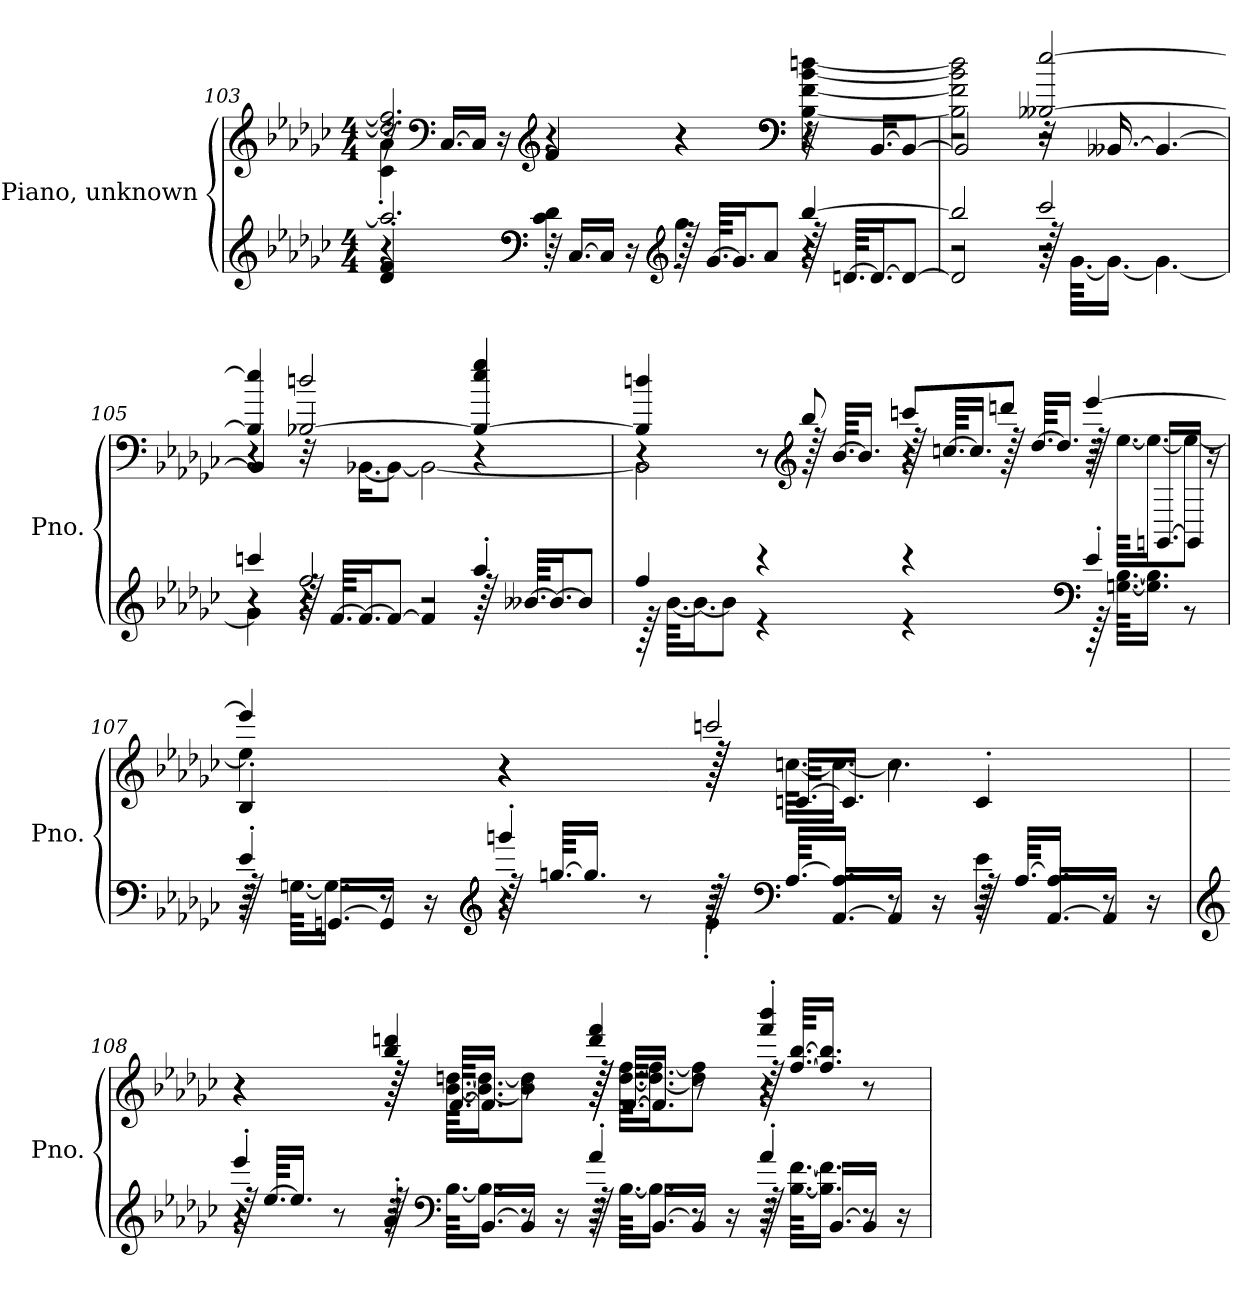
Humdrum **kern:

**kern	**kern
*part1	*part1
*staff2	*staff1
*I"Piano, unknown	*
*I'Pno.	*
!!LO:LB:g=z
*clefG2	*clefG2
*k[b-e-a-d-g-c-]	*k[b-e-a-d-g-c-]
*M4/4	*M4/4
=103	=103
*^	*^
*	*^	*	*^
2.aa-/]	4r	4d-/' 4f/'	2.dd-/] 2.ff/]	4c-\' 4a-\'	32r
*	*	*	*clefF4	*	*
.	.	.	.	.	[16.C-/LL
.	.	.	.	.	16C-/JJ]
.	.	.	.	.	16r
*clefF4	*	*	*clefG2	*	*
.	4c-\' 4d-\'	32r	.	4r	4f/
.	.	[16.C-/LL	.	.	.
.	.	16C-/JJ]	.	.	.
.	.	16r	.	.	.
*clefG2	*	*	*	*	*
.	4gg-'\	128r	.	4r	4r
.	.	[64.g-/KKLL	.	.	.
.	.	16.g-/J]	.	.	.
.	.	8a-/J	.	.	.
*	*	*	*clefF4	*	*
[4bb-/	4r	128r	4r	[4B-\ [4f\ [4b-\ [4ddn\	32r
.	.	[64.dn/KKLL	.	.	.
.	.	16.d/J_	.	.	[16.BB-/KL
.	.	8d/J_	.	.	8BB-/J_
=104	=104	=104	=104	=104	=104
2bb-/]	2r	2d/]	2r	2B-\] 2f\] 2b-\] 2dd\]	2BB-/]
2ccc-/	128r	2r	[2B--X/ [2ee-/	2r	32r
.	[64.g-\KKLL	.	.	.	.
.	16.g-\JJ_	.	.	.	[16.BB--X/
.	4.g-\_	.	.	.	4.BB--/_
!!LO:PB:g=z	!!	!!
=105	=105	=105	=105	=105	=105
4r	4g-\]	4cccn/	4B--/] 4ee-/]	4r	4BB--/]
2ff/	4r	128r	2ddn/	32r	[2B-X/
.	.	[64.f/KKLL	.	.	.
.	.	16.f/J_	.	[16.BB-X\KL	.
.	.	8f/J_	.	8BB-\J_	.
.	2r	4f/]	.	2BB-\_	.
4aa-'/	.	128r	4r	.	4B-/_ 4ee-/ 4gg-/
.	.	[64.b--X/KKLL	.	.	.
.	.	16.b--/J_	.	.	.
.	.	8b--/J]	.	.	.
*	*v	*v	*	*	*
!!LO:LB:g=z	!!	!!
=106	=106	=106	=106	=106
4ff/	128r	4r	2BB-\]	4B-/] 4ddn/
.	[64.b-\KKLL	.	.	.
.	16.b-\J_	.	.	.
.	8b-\J]	.	.	.
4r	4r	8r	.	8r
*	*	*clefG2	*	*
.	.	8bb-/	.	128r
.	.	.	.	[64.b-/KKLL
.	.	.	.	16.b-/JJ]
4r	4r	8cccn/L	4r	128r
.	.	.	.	[64.ccn/KKLL
.	.	.	.	16.cc/JJ]
.	.	8dddn/J	.	128r
.	.	.	.	[64.dd/KKLL
.	.	.	.	16.dd/JJ]
*clefF4	*	*	*	*
4e-'/	128r	[4eee-/	128r	32r
.	[64.Gn\ [64.B-\KKLL	.	[64.ee-\KKLL	.
.	16.G\] 16.B-\]JJ	.	16.ee-\J_	[16.GGn/LL
.	8r	.	8ee-\J_	16GG/JJ]
.	.	.	.	16r
!!LO:LB:g=z	!!	!!
=107	=107	=107	=107	=107
*	*^	*	*	*
4e-'/	128r	32r	4eee-/]	4ee-\]	4B-'/
.	[64.Gn\KKLL	.	.	.	.
.	16.G\JJ]	[16.GGn/LL	.	.	.
.	8r	16GG/JJ]	.	.	.
.	.	16r	.	.	.
*clefG2	*	*	*	*	*
4gggn'/	4r	128r	4r	4r	4r
.	.	[64.ggn/KKLL	.	.	.
.	.	16.gg/JJ]	.	.	.
.	.	8r	.	.	.
128r	4e-'\	32r	2cccn/	128r	128r
*clefF4	*	*	*	*	*
[64.A-/KKLL	.	.	.	[64.ccn\KKLL	[64.cn/KKLL
16.A-/JJ]	.	[16.AA-/LL	.	16.cc\JJ_	16.c/JJ]
8r	.	16AA-/JJ]	.	4.cc\]	8r
.	.	16r	.	.	.
128r	4e-'\	32r	.	.	4c'/
[64.A-/KKLL	.	.	.	.	.
16.A-/JJ]	.	[16.AA-/LL	.	.	.
8r	.	16AA-/JJ]	.	.	.
.	.	16r	.	.	.
!!LO:LB:g=z	!!	!!
=108	=108	=108	=108	=108	=108
*clefG2	*	*	*	*	*
4eee-'/	4r	128r	4r	4r	4r
.	.	[64.ee-/KKLL	.	.	.
.	.	16.ee-/JJ]	.	.	.
.	.	8r	.	.	.
4a-'/	128r	32r	4bb-/ 4dddn/	128r	128r
*clefF4	*	*	*	*	*
.	[64.B-\KKLL	.	.	[64.b-\ [64.ddn\KKLL	[64.f/KKLL
.	16.B-\JJ]	[16.BB-/LL	.	16.b-\_ 16.dd\_J	16.f/JJ]
.	8r	16BB-/JJ]	.	8b-\] 8dd\]J	8r
.	.	16r	.	.	.
4a-'/	128r	32r	4ddd/ 4fff/	128r	128r
.	[64.B-\KKLL	.	.	[64.dd\ [64.ff\KKLL	[64.f/KKLL
.	16.B-\JJ]	[16.BB-/LL	.	16.dd\_ 16.ff\_J	16.f/JJ]
.	8r	16BB-/JJ]	.	8dd\] 8ff\]J	8r
.	.	16r	.	.	.
4a-'/	128r	32r	4fff/' 4bbb-/'	4r	128r
.	[64.B-\ [64.f\KKLL	.	.	.	[64.ff/ [64.bb-/KKLL
.	16.B-\] 16.f\]JJ	[16.BB-/LL	.	.	16.ff/] 16.bb-/]JJ
.	8r	16BB-/JJ]	.	.	8r
.	.	16r	.	.	.
*v	*v	*v	*	*	*
*	*v	*v	*v
=	=
*-	*-
